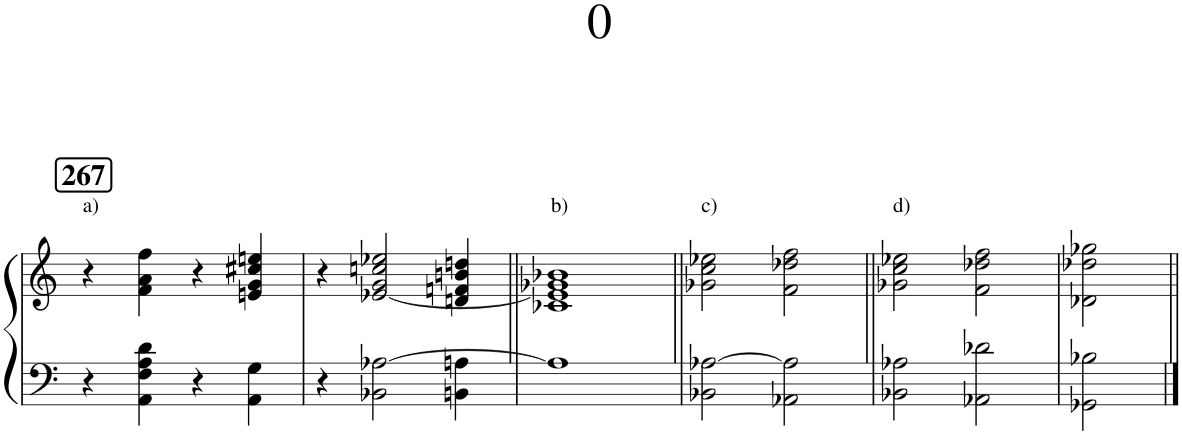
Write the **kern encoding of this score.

**kern	**kern
*part1	*part1
*staff2	*staff1
*I"Piano	*
*I'Pno.	*
*clefF4	*clefG2
*k[]	*k[]
!!LO:REH:place=s1:a:B:cj:fs=14:t=267
=1	=1
!	!LO:TX:a:t=a)
4r	4r
4AA\ 4F\ 4A\ 4d\	4f\ 4a\ 4ff\
4r	4r
4AA\ 4G\	4en/ 4g/ 4cc#X/ 4een/
=2	=2
4r	4r
2BB-X\ [2A-X\	[2e-X/ 2g/ 2ccn/ 2ee-X/
4BBn\ 4An\	4dn/ 4fn/ 4bn/ 4ddn/
=3||	=3||
!	!LO:TX:a:t=b)
1A-]	1c-X 1e-] 1g-X 1b-X
=4||	=4||
!	!LO:TX:a:t=c)
2BB-X\ [2A-X\	2g-X\ 2cc\ 2ee-X\
2AA-X\ 2A-\]	2f\ 2dd-X\ 2ff\
=5||	=5||
!	!LO:TX:a:t=d)
2BB-X\ 2A-X\	2g-X\ 2cc\ 2ee-X\
2AA-X\ 2d-X\	2f\ 2dd-X\ 2ff\
=6	=6
*M2/4	*M2/4
2GG-X\ 2B-X\	2d-X\ 2dd-X\ 2gg-X\
=||	=||
*-	*-
